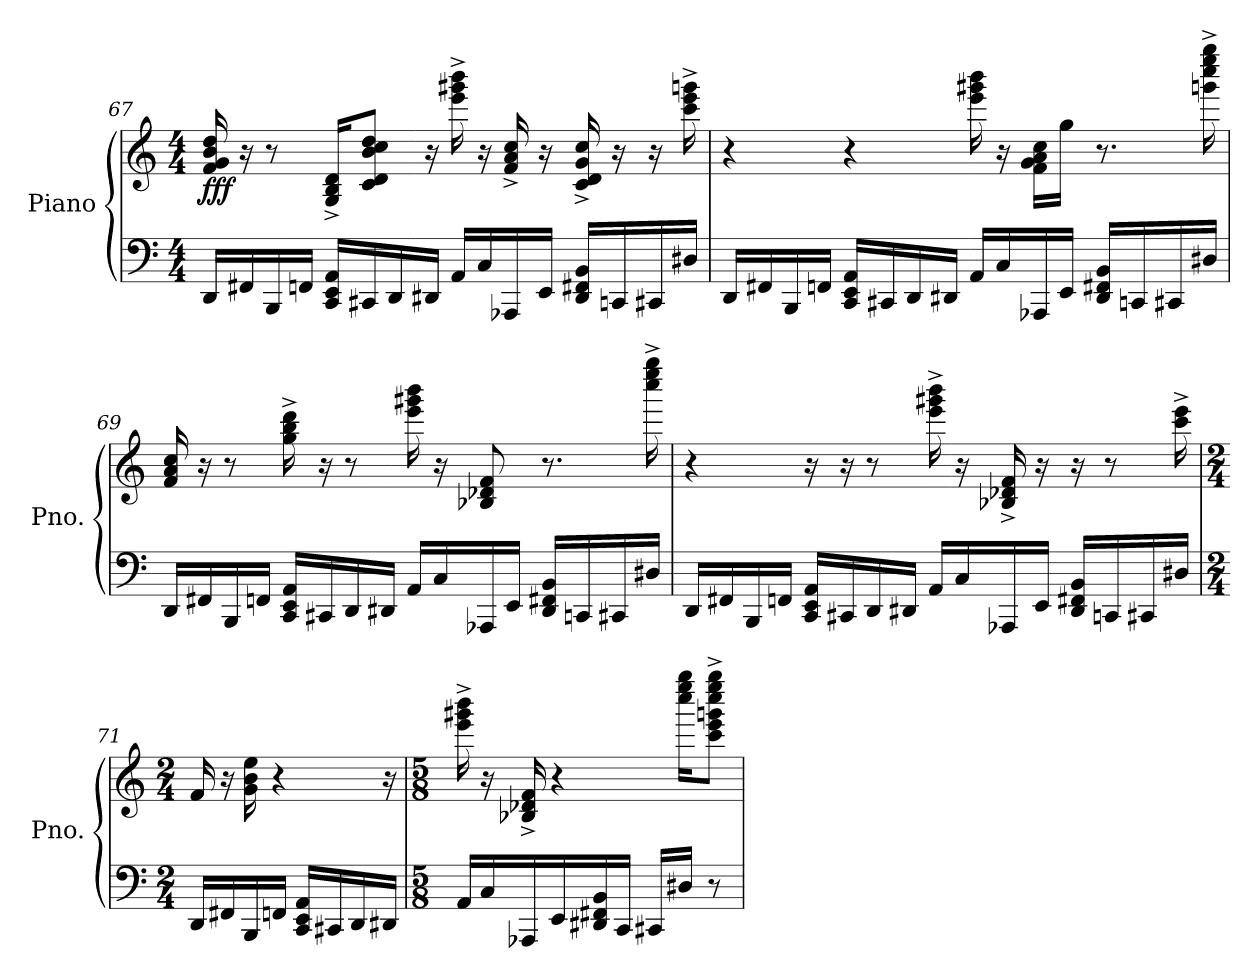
**kern	**kern	**dynam
*part1	*part1	*part1
*staff2	*staff1	*staff1/2
*I"Piano	*	*
*I'Pno.	*	*
*clefF4	*clefG2	*
*k[]	*k[]	*
*M4/4	*M4/4	*
=67	=67	=67
!	!	!LO:DY:b
16DD/LL	16f/ 16g/ 16b/ 16dd/	fff
16FF#X/	16r	.
16BBB/	8r	.
16FFn/JJ	.	.
16CC/ 16EE/ 16AA/LL	16G/^ 16B/^ 16d/^KL	.
16CC#X/	8c/ 8d/ 8b/ 8cc/ 8dd/J	.
16DD/	.	.
16DD#X/JJ	16r	.
16AA/LL	16eee\^ 16ggg#X\^ 16bbb\^	.
16C/	16r	.
16AAA-X/	16f/^ 16a/^ 16cc/^	.
16EE/JJ	16r	.
16DD#/ 16FF#X/ 16BB/LL	16c/^ 16d/^ 16g/^ 16cc/^	.
16CCn/	16r	.
16CC#X/	16r	.
16D#X/JJ	16ccc\^ 16eee\^ 16gggn\^	.
!!LO:LB:g=z
=68	=68	=68
16DD/LL	4r	.
16FF#X/	.	.
16BBB/	.	.
16FFn/JJ	.	.
16CC/ 16EE/ 16AA/LL	4r	.
16CC#X/	.	.
16DD/	.	.
16DD#X/JJ	.	.
16AA/LL	16eee\ 16ggg#X\ 16bbb\	.
16C/	16r	.
16AAA-X/	16f\ 16g\ 16a\ 16cc\LL	.
16EE/JJ	16gg\JJ	.
16DD#/ 16FF#X/ 16BB/LL	8.r	.
16CCn/	.	.
16CC#X/	.	.
16D#X/JJ	16gggn\^ 16cccc\^ 16eeee\^ 16gggg\^	.
=69	=69	=69
16DD/LL	16f/ 16a/ 16cc/	.
16FF#X/	16r	.
16BBB/	8r	.
16FFn/JJ	.	.
16CC/ 16EE/ 16AA/LL	16gg\^ 16bb\^ 16ddd\^	.
16CC#X/	16r	.
16DD/	8r	.
16DD#X/JJ	.	.
16AA/LL	16eee\ 16ggg#X\ 16bbb\	.
16C/	16r	.
16AAA-X/	8B-X/ 8d-X/ 8f/	.
16EE/JJ	.	.
16DD#/ 16FF#X/ 16BB/LL	8.r	.
16CCn/	.	.
16CC#X/	.	.
16D#X/JJ	16cccc\^ 16eeee\^ 16gggg\^	.
!!LO:LB:g=z
=70	=70	=70
16DD/LL	4r	.
16FF#X/	.	.
16BBB/	.	.
16FFn/JJ	.	.
16CC/ 16EE/ 16AA/LL	16r	.
16CC#X/	16r	.
16DD/	8r	.
16DD#X/JJ	.	.
16AA/LL	16eee\^ 16ggg#X\^ 16bbb\^	.
16C/	16r	.
16AAA-X/	16B-X/^ 16d-X/^ 16f/^	.
16EE/JJ	16r	.
16DD#/ 16FF#X/ 16BB/LL	16r	.
16CCn/	8r	.
16CC#X/	.	.
16D#X/JJ	16ccc\^ 16eee\^	.
=71	=71	=71
*M2/4	*M2/4	*
16DD/LL	16f/	.
16FF#X/	16r	.
16BBB/	16g\ 16b\ 16ee\	.
16FFn/JJ	4r	.
16CC/ 16EE/ 16AA/LL	.	.
16CC#X/	.	.
16DD/	.	.
16DD#X/JJ	16r	.
=72	=72	=72
*M5/8	*M5/8	*
16AA/LL	16eee\^ 16ggg#X\^ 16bbb\^	.
16C/	16r	.
16AAA-X/	16B-X/^ 16d-X/^ 16f/^	.
16EE/	4r	.
16DD#X/ 16FF#X/ 16BB/	.	.
16CC/JJ	.	.
16CC#X/LL	.	.
16D#X/JJ	16cccc\ 16eeee\ 16gggg\KL	.
8r	8ccc\^ 8eee\^ 8gggn\^ 8cccc\^ 8eeee\^ 8gggg\^J	.
=	=	=
*-	*-	*-
